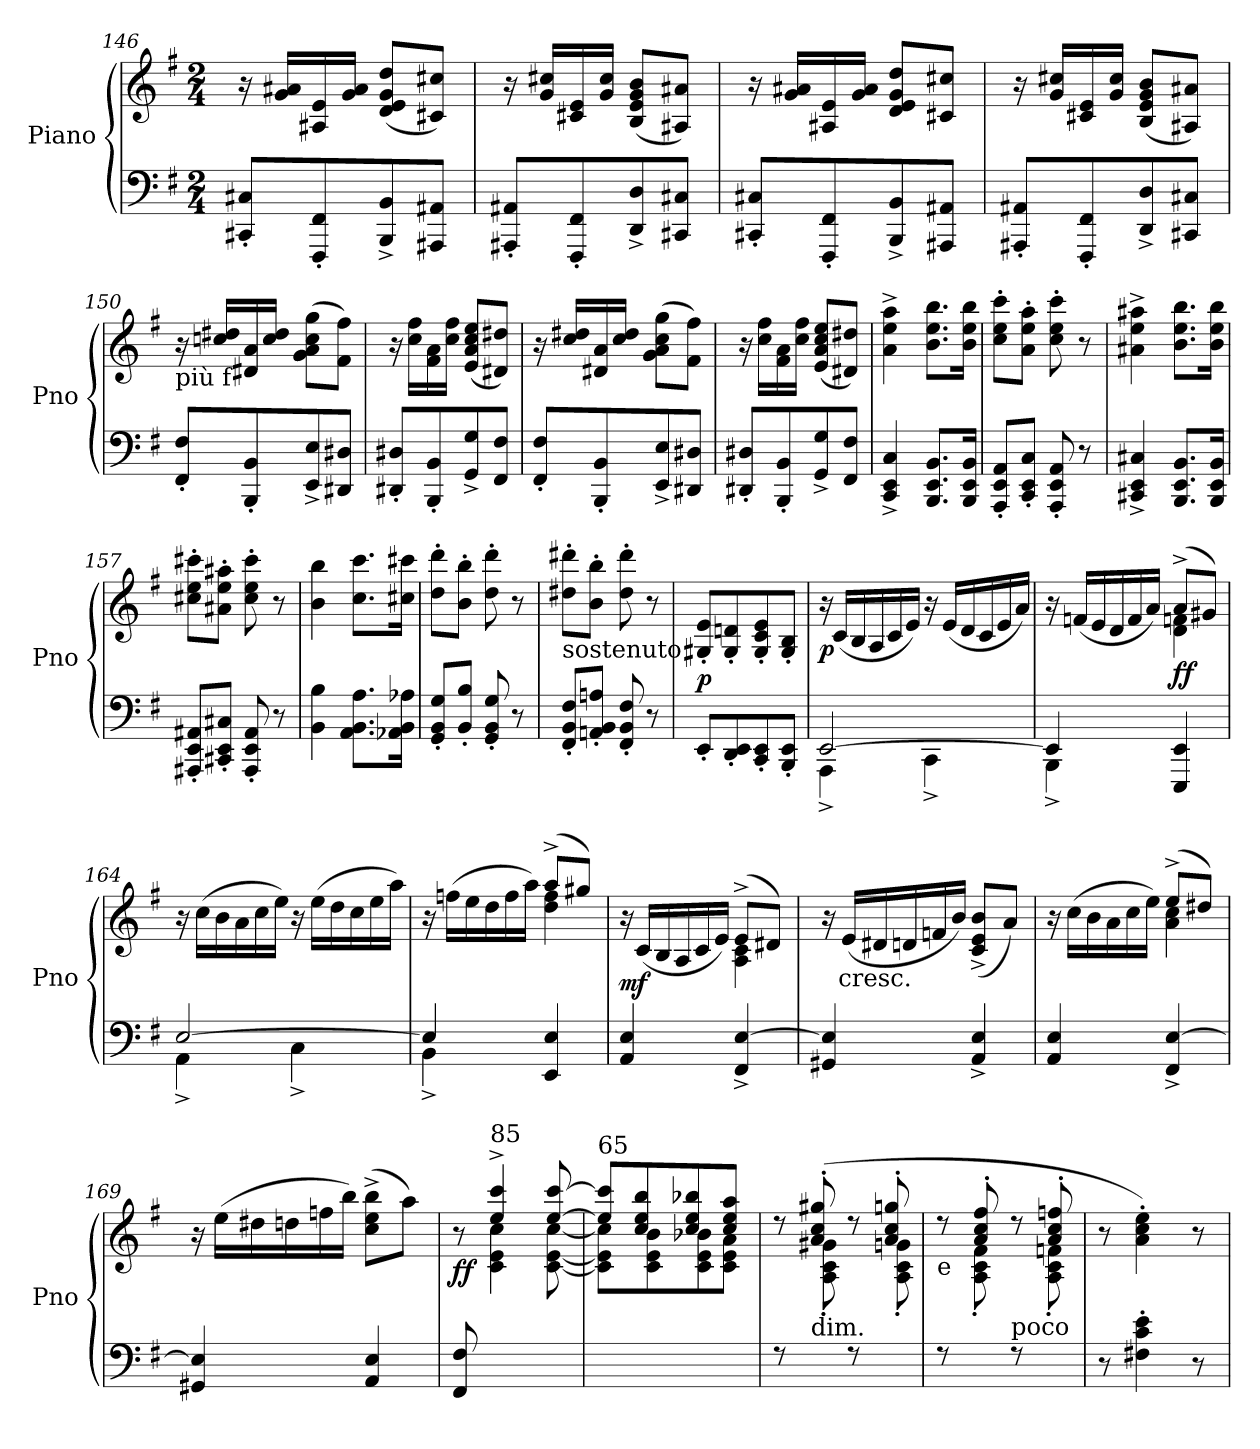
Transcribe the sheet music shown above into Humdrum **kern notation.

**kern	**kern	**dynam
*part1	*part1	*part1
*staff2	*staff1	*staff1/2
*I"Piano	*	*
*I'Pno	*	*
*clefF4	*clefG2	*
*k[f#]	*k[f#]	*
*G:	*G:	*
*M2/4	*M2/4	*
=146	=146	=146
8CC#X/' 8C#X/'L	16r	.
.	16g/ 16a#X/LL	.
8FFF#/' 8FF#/'	16A#X/ 16e/	.
.	16g/ 16a#/JJ	.
8BBB/^ 8BB/^	(8d/ 8e/ 8g/ 8dd/L	.
8AAA#X/ 8AA#X/J	8c#X/ 8cc#X/J)	.
=147	=147	=147
8AAA#X/' 8AA#X/'L	16r	.
.	16g/ 16cc#X/LL	.
8FFF#/' 8FF#/'	16c#X/ 16e/	.
.	16g/ 16cc#/JJ	.
8DD/^ 8D/^	(8B/ 8e/ 8g/ 8b/L	.
8CC#X/ 8C#X/J	8A#X/ 8a#X/J)	.
=148	=148	=148
8CC#X/' 8C#X/'L	16r	.
.	16g/ 16a#X/LL	.
8FFF#/' 8FF#/'	16A#X/ 16e/	.
.	16g/ 16a#/JJ	.
8BBB/^ 8BB/^	8d/ 8e/ 8g/ 8dd/L	.
8AAA#X/ 8AA#X/J	8c#X/ 8cc#X/J	.
!!LO:PB:g=z
=149	=149	=149
8AAA#X/' 8AA#X/'L	16r	.
.	16g/ 16cc#X/LL	.
8FFF#/' 8FF#/'	16c#X/ 16e/	.
.	16g/ 16cc#/JJ	.
8DD/^ 8D/^	(8B/ 8e/ 8g/ 8b/L	.
8CC#X/ 8C#X/J	8A#X/ 8a#X/J)	.
=150	=150	=150
!	!LO:TX:b:t=più f	!
8FF#/' 8F#/'L	16r	.
.	16ccn/ 16dd#X/LL	.
8BBB/' 8BB/'	16d#X/ 16a/	.
.	16cc/ 16dd#/JJ	.
8EE/^ 8E/^	(8g\ 8a\ 8cc\ 8gg\L	.
8DD#X/ 8D#X/J	8f#\ 8ff#\J)	.
=151	=151	=151
8DD#X/' 8D#X/'L	16r	.
.	16cc\ 16ff#\LL	.
8BBB/' 8BB/'	16f#\ 16a\	.
.	16cc\ 16ff#\JJ	.
8GG/^ 8G/^	(8e/ 8a/ 8cc/ 8ee/L	.
8FF#/ 8F#/J	8d#X/ 8dd#X/J)	.
=152	=152	=152
8FF#/' 8F#/'L	16r	.
.	16cc/ 16dd#X/LL	.
8BBB/' 8BB/'	16d#X/ 16a/	.
.	16cc/ 16dd#/JJ	.
8EE/^ 8E/^	(8g\ 8a\ 8cc\ 8gg\L	.
8DD#X/ 8D#X/J	8f#\ 8ff#\J)	.
=153	=153	=153
8DD#X/' 8D#X/'L	16r	.
.	16cc\ 16ff#\LL	.
8BBB/' 8BB/'	16f#\ 16a\	.
.	16cc\ 16ff#\JJ	.
8GG/^ 8G/^	(8e/ 8a/ 8cc/ 8ee/L	.
8FF#/ 8F#/J	8d#X/ 8dd#X/J)	.
!!LO:LB:g=z
=154	=154	=154
4CC/^ 4EE/^ 4C/^	4a\^ 4ee\^ 4aa\^	.
8.BBB/ 8.EE/ 8.BB/L	8.b\ 8.ee\ 8.bb\L	.
16BBB/ 16EE/ 16BB/Jk	16b\ 16ee\ 16bb\Jk	.
=155	=155	=155
8AAA/' 8EE/' 8AA/'L	8cc\' 8ee\' 8ccc\'L	.
8CC/' 8EE/' 8C/'J	8a\' 8ee\' 8aa\'J	.
8AAA/' 8EE/' 8AA/'	8cc\' 8ee\' 8ccc\'	.
8r	8r	.
=156	=156	=156
4CC#X/^ 4EE/^ 4C#X/^	4a#X\^ 4ee\^ 4aa#X\^	.
8.BBB/ 8.EE/ 8.BB/L	8.b\ 8.ee\ 8.bb\L	.
16BBB/ 16EE/ 16BB/Jk	16b\ 16ee\ 16bb\Jk	.
=157	=157	=157
8AAA#X/' 8EE/' 8AA#X/'L	8cc#X\' 8ee\' 8ccc#X\'L	.
8CC#X/' 8EE/' 8C#X/'J	8a#X\' 8ee\' 8aa#X\'J	.
8AAA#/' 8EE/' 8AA#/'	8cc#\' 8ee\' 8ccc#\'	.
8r	8r	.
=158	=158	=158
4BB\ 4B\	4b\ 4bb\	.
8.AA\ 8.BB\ 8.A\L	8.cc\ 8.ccc\L	.
16AA-X\ 16BB\ 16A-X\Jk	16cc#X\ 16ccc#X\Jk	.
=159	=159	=159
8GG/' 8BB/' 8G/'L	8dd\' 8ddd\'L	.
8BB/' 8B/'J	8b\' 8bb\'J	.
8GG/' 8BB/' 8G/'	8dd\' 8ddd\'	.
8r	8r	.
=160	=160	=160
!	!LO:TX:b:t=sostenuto	!
8FF#/' 8BB/' 8F#/'L	8dd#X\' 8ddd#X\'L	.
8AAn/' 8BB/' 8An/'J	8b\' 8bb\'J	.
8FF#/' 8BB/' 8F#/'	8dd#\' 8ddd#\'	.
8r	8r	.
=161	=161	=161
!	!	!LO:DY:a=2
8EE'/L	8G#X/' 8e/'L	p
8DD/' 8EE/'	8G#/' 8dn/'	.
8CC/' 8EE/'	8G#/' 8c/' 8e/'	.
8BBB/' 8EE/'J	8G#/' 8B/'J	.
!!LO:LB:g=z
=162	=162	=162
*^	*	*
*	*	*Xtuplet	*
!	!	!	!LO:DY:b
[2EE/	4AAA^\	24r	p
.	.	(24c/LL	.
.	.	24B/	.
.	.	24A/	.
.	.	24c/	.
.	.	24e/JJ)	.
.	4CC^\	24r	.
.	.	(24e/LL	.
.	.	24d/	.
.	.	24c/	.
.	.	24e/	.
.	.	24a/JJ)	.
=163	=163	=163	=163
*	*	*^	*
4EE/]	4BBB^\	24r	4ryy	.
.	.	(24fn/LL	.	.
.	.	24e/	.	.
.	.	24d/	.	.
.	.	24f/	.	.
.	.	24a/JJ)	.	.
!	!	!	!	!LO:DY:b
4EEE/ 4EE/	4ryy	(8a^/L	4d\ 4fn\	ff
.	.	8g#X/J)	.	.
*	*	*v	*v	*
=164	=164	=164	=164
[2E/	4AA^\	24r	.
.	.	(24cc\LL	.
.	.	24b\	.
.	.	24a\	.
.	.	24cc\	.
.	.	24ee\JJ)	.
.	4C^\	24r	.
.	.	(24ee\LL	.
.	.	24dd\	.
.	.	24cc\	.
.	.	24ee\	.
.	.	24aa\JJ)	.
=165	=165	=165	=165
*	*	*^	*
4E/]	4BB^\	24r	4ryy	.
.	.	(24ffn\LL	.	.
.	.	24ee\	.	.
.	.	24dd\	.	.
.	.	24ff\	.	.
.	.	24aa\JJ)	.	.
4EE/ 4E/	4ryy	(8aa^/L	4dd\ 4ff\	.
.	.	8gg#X/J)	.	.
*v	*v	*	*	*
!!LO:LB:g=z	!!
=166	=166	=166	=166
!	!	!	!LO:DY:b
4AA/ 4E/	24r	4ryy	mf
.	(24c/LL	.	.
.	24B/	.	.
.	24A/	.	.
.	24c/	.	.
.	24e/JJ)	.	.
4FF#/^ [4E/^	(8e^/L	4A\ 4c\	.
.	8d#X/J)	.	.
*	*v	*v	*
=167	=167	=167
4GG#X/ 4E/]	24r	.
!	!LO:TX:b:t=cresc.	!
.	(24e/LL	.
.	24d#X/	.
.	24dn/	.
.	24fn/	.
.	24b/JJ)	.
4AA/^ 4E/^	(8c/^ 8e/^ 8b/^L	.
.	8a/J)	.
=168	=168	=168
*	*^	*
4AA/ 4E/	24r	4ryy	.
.	(24cc\LL	.	.
.	24b\	.	.
.	24a\	.	.
.	24cc\	.	.
.	24ee\JJ)	.	.
4FF#/^ [4E/^	(8ee^/L	4a\ 4cc\	.
.	8dd#X/J)	.	.
*	*v	*v	*
=169	=169	=169
4GG#X/ 4E/]	24r	.
.	(24ee\LL	.
.	24dd#X\	.
.	24ddn\	.
.	24ffn\	.
.	24bb\JJ)	.
4AA/ 4E/	(8cc\^ 8ee\^ 8bb\^L	.
.	8aa\J)	.
!!LO:LB:g=z
=170	=170	=170
*	*^	*
!	!	!	!LO:DY:b
8FF#/ 8F#/	8r	8ryy	ff
!	!LO:TX:a:t=85	!	!
4.ryy	4ee/^ 4ccc/^	4c\ 4e\ 4cc\	.
.	[8ee/ [8ccc/	[8c\ [8e\ [8cc\	.
=171	=171	=171	=171
!	!LO:TX:a:t=65	!	!
2ryy	8ee/] 8ccc/]L	8c\] 8e\] 8cc\]L	.
.	8cc/ 8ee/ 8bb/	8c\ 8e\ 8b\	.
.	8cc/ 8ee/ 8bb-X/	8c\ 8e\ 8b-X\	.
.	8cc/ 8ee/ 8aa/J	8c\ 8e\ 8a\J	.
=172	=172	=172	=172
8rF	8rdd	8ryy	.
!	!LO:TX:b:t=dim.	!	!
8ryy	(8a/' 8cc/' 8gg#X/'	(8A\' 8c\' 8g#X\'	.
8rF	8rdd	8ryy	.
8ryy	8a/' 8cc/' 8ggn/'	8A\' 8c\' 8gn\'	.
=173	=173	=173	=173
!	!LO:TX:b:t=e	!	!
8rF	8rdd	8ryy	.
8ryy	8a/' 8cc/' 8ff#/'	8A\' 8c\' 8f#\'	.
!	!LO:TX:b:t=poco	!	!
8rF	8rdd	8ryy	.
8ryy	8a/' 8cc/' 8ffn/'	8A\' 8c\' 8fn\'	.
=174	=174	=174	=174
!	!LO:TX:b:t=ritard.	!	!
*	*v	*v	*
8r	8r	.
4F#X\' 4c\' 4e\')	4a\' 4cc\' 4ee\')	.
8r	8r	.
=	=	=
*-	*-	*-
